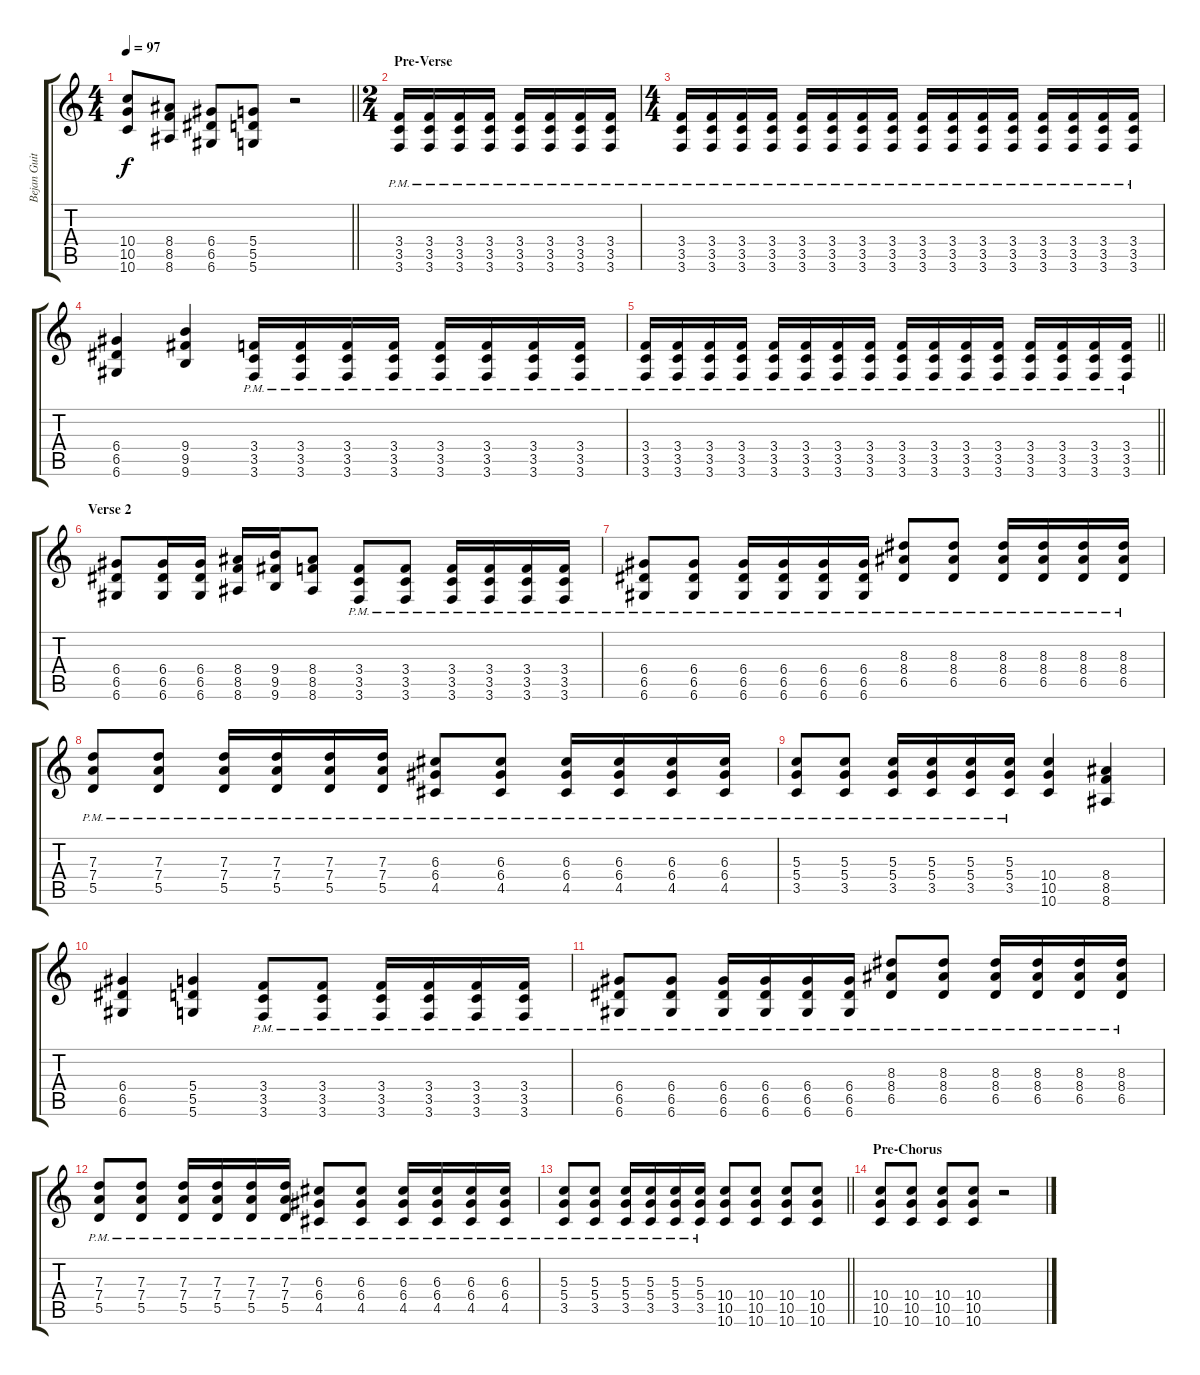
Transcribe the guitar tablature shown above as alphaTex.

\track ("Bejan Guitar" "Bejan Guit") {instrument distortionguitar}
\staff {score tabs}
\tuning (E4 B3 G3 D3 A2 D2) {hide}
\ts (4 4)
\tempo 97
\clef g2
\barLineRight lightlight
\ks c
(10.4 10.5 10.6).8{dy f} (8.4 8.5 8.6).8 (6.4 6.5 6.6).8 (5.4 5.5 5.6).8 r.2 |
\ts (2 4)
\section ("" "Pre-Verse")
(3.4{pm} 3.5{pm} 3.6{pm}).16 (3.4{pm} 3.5{pm} 3.6{pm}).16 (3.4{pm} 3.5{pm} 3.6{pm}).16 (3.4{pm} 3.5{pm} 3.6{pm}).16 (3.4{pm} 3.5{pm} 3.6{pm}).16 (3.4{pm} 3.5{pm} 3.6{pm}).16 (3.4{pm} 3.5{pm} 3.6{pm}).16 (3.4{pm} 3.5{pm} 3.6{pm}).16 |
\ts (4 4)
(3.4{pm} 3.5{pm} 3.6{pm}).16 (3.4{pm} 3.5{pm} 3.6{pm}).16 (3.4{pm} 3.5{pm} 3.6{pm}).16 (3.4{pm} 3.5{pm} 3.6{pm}).16 (3.4{pm} 3.5{pm} 3.6{pm}).16 (3.4{pm} 3.5{pm} 3.6{pm}).16 (3.4{pm} 3.5{pm} 3.6{pm}).16 (3.4{pm} 3.5{pm} 3.6{pm}).16 (3.4{pm} 3.5{pm} 3.6{pm}).16 (3.4{pm} 3.5{pm} 3.6{pm}).16 (3.4{pm} 3.5{pm} 3.6{pm}).16 (3.4{pm} 3.5{pm} 3.6{pm}).16 (3.4{pm} 3.5{pm} 3.6{pm}).16 (3.4{pm} 3.5{pm} 3.6{pm}).16 (3.4{pm} 3.5{pm} 3.6{pm}).16 (3.4{pm} 3.5{pm} 3.6{pm}).16 |
(6.4 6.5 6.6).4 (9.4 9.5 9.6).4 (3.4{pm} 3.5 3.6).16 (3.4{pm} 3.5 3.6).16 (3.4{pm} 3.5 3.6).16 (3.4{pm} 3.5 3.6).16 (3.4{pm} 3.5 3.6).16 (3.4{pm} 3.5 3.6).16 (3.4{pm} 3.5 3.6).16 (3.4{pm} 3.5 3.6).16 |
\barLineRight lightlight
(3.4{pm} 3.5{pm} 3.6{pm}).16 (3.4{pm} 3.5{pm} 3.6{pm}).16 (3.4{pm} 3.5{pm} 3.6{pm}).16 (3.4{pm} 3.5{pm} 3.6{pm}).16 (3.4{pm} 3.5{pm} 3.6{pm}).16 (3.4{pm} 3.5{pm} 3.6{pm}).16 (3.4{pm} 3.5{pm} 3.6{pm}).16 (3.4{pm} 3.5{pm} 3.6{pm}).16 (3.4{pm} 3.5{pm} 3.6{pm}).16 (3.4{pm} 3.5{pm} 3.6{pm}).16 (3.4{pm} 3.5{pm} 3.6{pm}).16 (3.4{pm} 3.5{pm} 3.6{pm}).16 (3.4{pm} 3.5{pm} 3.6{pm}).16 (3.4{pm} 3.5{pm} 3.6{pm}).16 (3.4{pm} 3.5{pm} 3.6{pm}).16 (3.4{pm} 3.5{pm} 3.6{pm}).16 |
\section ("" "Verse 2")
(6.4 6.5 6.6).8 (6.4 6.5 6.6).16 (6.4 6.5 6.6).16 (8.4 8.5 8.6).16 (9.4 9.5 9.6).16 (8.4 8.5 8.6).8 (3.4{pm} 3.5{pm} 3.6{pm}).8 (3.4{pm} 3.5{pm} 3.6{pm}).8 (3.4{pm} 3.5{pm} 3.6{pm}).16 (3.4{pm} 3.5{pm} 3.6{pm}).16 (3.4{pm} 3.5{pm} 3.6{pm}).16 (3.4{pm} 3.5{pm} 3.6{pm}).16 |
(6.4{pm} 6.5{pm} 6.6{pm}).8 (6.4{pm} 6.5{pm} 6.6{pm}).8 (6.4{pm} 6.5{pm} 6.6{pm}).16 (6.4{pm} 6.5{pm} 6.6{pm}).16 (6.4{pm} 6.5{pm} 6.6{pm}).16 (6.4{pm} 6.5{pm} 6.6{pm}).16 (8.3{pm} 8.4{pm} 6.5{pm}).8 (8.3{pm} 8.4{pm} 6.5{pm}).8 (8.3{pm} 8.4{pm} 6.5{pm}).16 (8.3{pm} 8.4{pm} 6.5{pm}).16 (8.3{pm} 8.4{pm} 6.5{pm}).16 (8.3{pm} 8.4{pm} 6.5{pm}).16 |
(7.3{pm} 7.4{pm} 5.5{pm}).8 (7.3{pm} 7.4{pm} 5.5{pm}).8 (7.3{pm} 7.4{pm} 5.5{pm}).16 (7.3{pm} 7.4{pm} 5.5{pm}).16 (7.3{pm} 7.4{pm} 5.5{pm}).16 (7.3{pm} 7.4{pm} 5.5{pm}).16 (6.3{pm} 6.4{pm} 4.5{pm}).8 (6.3{pm} 6.4{pm} 4.5{pm}).8 (6.3{pm} 6.4{pm} 4.5{pm}).16 (6.3{pm} 6.4{pm} 4.5{pm}).16 (6.3{pm} 6.4{pm} 4.5{pm}).16 (6.3{pm} 6.4{pm} 4.5{pm}).16 |
(5.3{pm} 5.4{pm} 3.5{pm}).8 (5.3{pm} 5.4{pm} 3.5{pm}).8 (5.3{pm} 5.4{pm} 3.5{pm}).16 (5.3{pm} 5.4{pm} 3.5{pm}).16 (5.3{pm} 5.4{pm} 3.5{pm}).16 (5.3{pm} 5.4{pm} 3.5{pm}).16 (10.4 10.5 10.6).4 (8.4 8.5 8.6).4 |
(6.4 6.5 6.6).4 (5.4 5.5 5.6).4 (3.4{pm} 3.5{pm} 3.6{pm}).8 (3.4{pm} 3.5{pm} 3.6{pm}).8 (3.4{pm} 3.5{pm} 3.6{pm}).16 (3.4{pm} 3.5{pm} 3.6{pm}).16 (3.4{pm} 3.5{pm} 3.6{pm}).16 (3.4{pm} 3.5{pm} 3.6{pm}).16 |
(6.4{pm} 6.5{pm} 6.6{pm}).8 (6.4{pm} 6.5{pm} 6.6{pm}).8 (6.4{pm} 6.5{pm} 6.6{pm}).16 (6.4{pm} 6.5{pm} 6.6{pm}).16 (6.4{pm} 6.5{pm} 6.6{pm}).16 (6.4{pm} 6.5{pm} 6.6{pm}).16 (8.3{pm} 8.4{pm} 6.5{pm}).8 (8.3{pm} 8.4{pm} 6.5{pm}).8 (8.3{pm} 8.4{pm} 6.5{pm}).16 (8.3{pm} 8.4{pm} 6.5{pm}).16 (8.3{pm} 8.4{pm} 6.5{pm}).16 (8.3{pm} 8.4{pm} 6.5{pm}).16 |
(7.3{pm} 7.4{pm} 5.5{pm}).8 (7.3{pm} 7.4{pm} 5.5{pm}).8 (7.3{pm} 7.4{pm} 5.5{pm}).16 (7.3{pm} 7.4{pm} 5.5{pm}).16 (7.3{pm} 7.4{pm} 5.5{pm}).16 (7.3{pm} 7.4{pm} 5.5{pm}).16 (6.3{pm} 6.4{pm} 4.5{pm}).8 (6.3{pm} 6.4{pm} 4.5{pm}).8 (6.3{pm} 6.4{pm} 4.5{pm}).16 (6.3{pm} 6.4{pm} 4.5{pm}).16 (6.3{pm} 6.4{pm} 4.5{pm}).16 (6.3{pm} 6.4{pm} 4.5{pm}).16 |
\barLineRight lightlight
(5.3{pm} 5.4{pm} 3.5{pm}).8 (5.3{pm} 5.4{pm} 3.5{pm}).8 (5.3{pm} 5.4{pm} 3.5{pm}).16 (5.3{pm} 5.4{pm} 3.5{pm}).16 (5.3{pm} 5.4{pm} 3.5{pm}).16 (5.3{pm} 5.4{pm} 3.5{pm}).16 (10.4 10.5 10.6).8 (10.4 10.5 10.6).8 (10.4 10.5 10.6).8 (10.4 10.5 10.6).8 |
\section ("" "Pre-Chorus")
(10.4 10.5 10.6).8 (10.4 10.5 10.6).8 (10.4 10.5 10.6).8 (10.4 10.5 10.6).8 r.2
